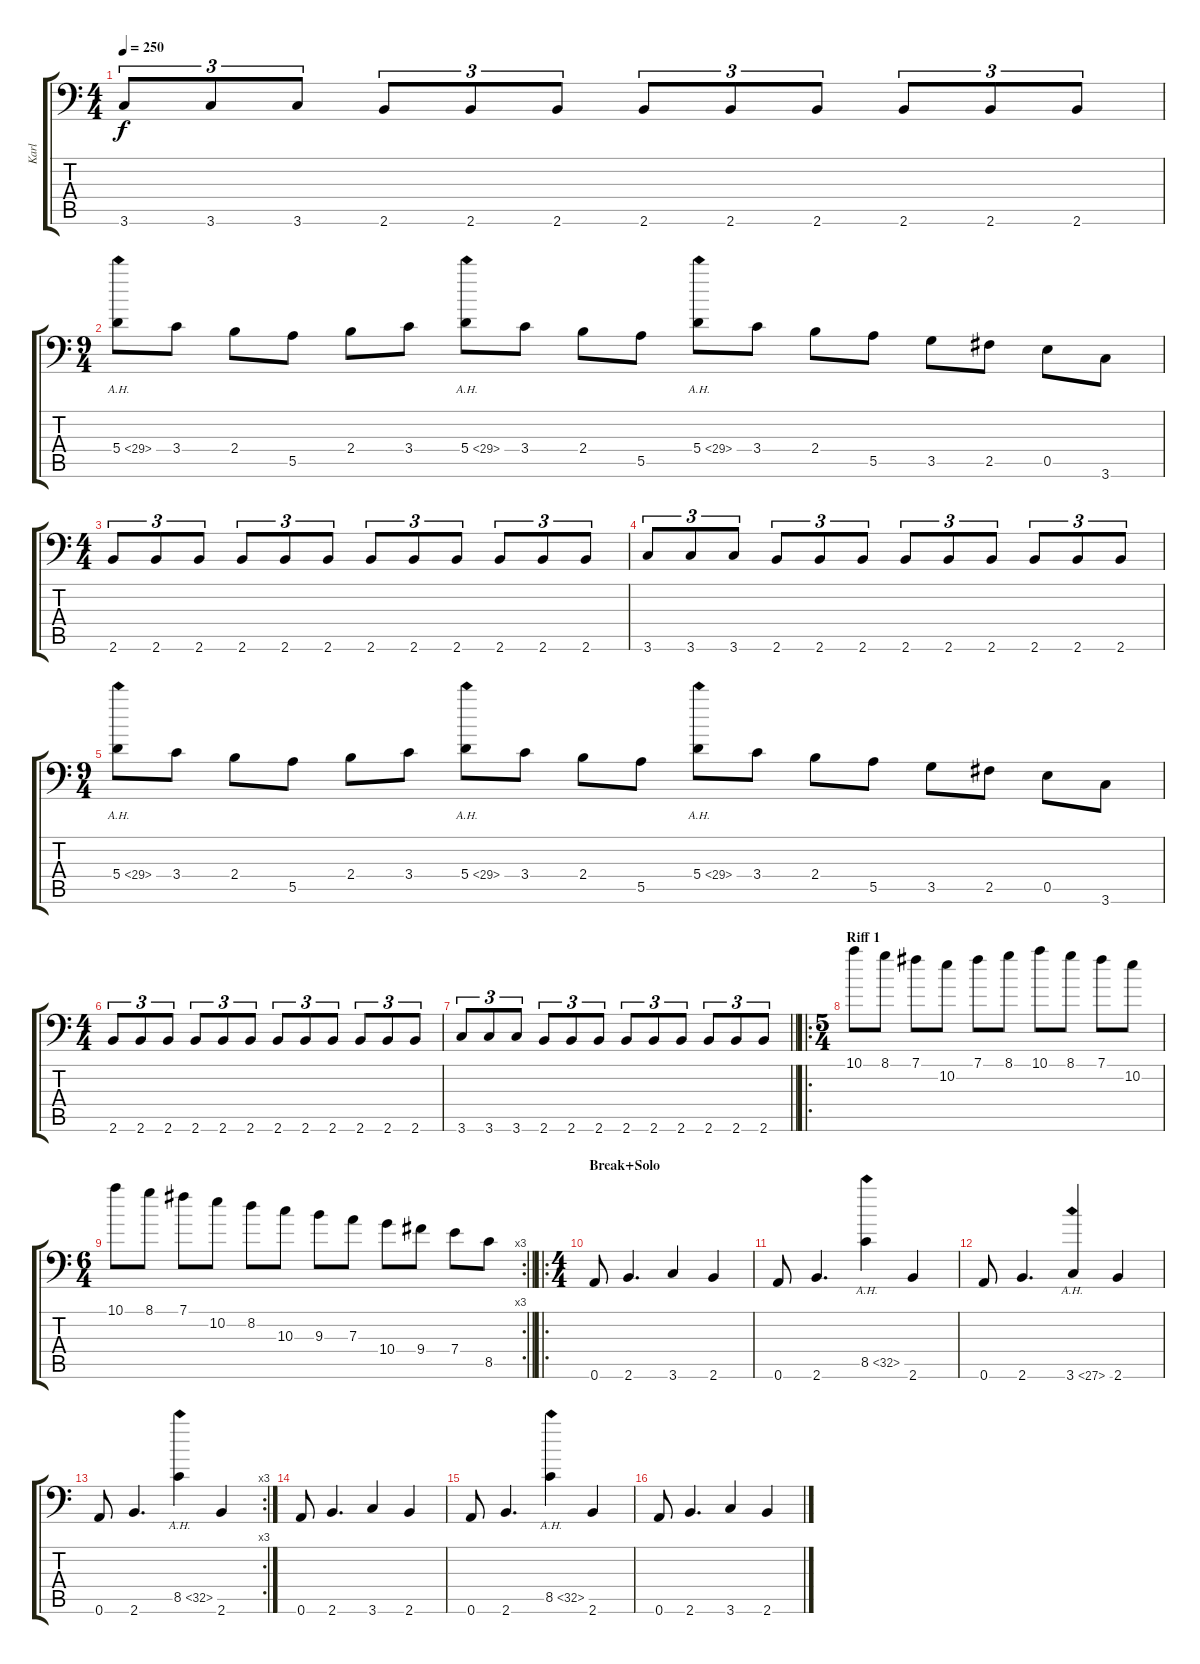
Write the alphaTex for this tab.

\track ("Karl" "Karl") {instrument distortionguitar}
\staff {score tabs}
\tuning (B3 Gb3 D3 A2 E2 A1) {hide}
\ts (4 4)
\tempo 250
\clef f4
\ks c
3.6.8{tu (3 2) dy f} 3.6.8{tu (3 2)} 3.6.8{tu (3 2)} 2.6.8{tu (3 2)} 2.6.8{tu (3 2)} 2.6.8{tu (3 2)} 2.6.8{tu (3 2)} 2.6.8{tu (3 2)} 2.6.8{tu (3 2)} 2.6.8{tu (3 2)} 2.6.8{tu (3 2)} 2.6.8{tu (3 2)} |
\ts (9 4)
5.4{ah 24}.8 3.4.8 2.4.8 5.5.8 2.4.8 3.4.8 5.4{ah 24}.8 3.4.8 2.4.8 5.5.8 5.4{ah 24}.8 3.4.8 2.4.8 5.5.8 3.5.8 2.5.8 0.5.8 3.6.8 |
\ts (4 4)
2.6.8{tu (3 2)} 2.6.8{tu (3 2)} 2.6.8{tu (3 2)} 2.6.8{tu (3 2)} 2.6.8{tu (3 2)} 2.6.8{tu (3 2)} 2.6.8{tu (3 2)} 2.6.8{tu (3 2)} 2.6.8{tu (3 2)} 2.6.8{tu (3 2)} 2.6.8{tu (3 2)} 2.6.8{tu (3 2)} |
3.6.8{tu (3 2)} 3.6.8{tu (3 2)} 3.6.8{tu (3 2)} 2.6.8{tu (3 2)} 2.6.8{tu (3 2)} 2.6.8{tu (3 2)} 2.6.8{tu (3 2)} 2.6.8{tu (3 2)} 2.6.8{tu (3 2)} 2.6.8{tu (3 2)} 2.6.8{tu (3 2)} 2.6.8{tu (3 2)} |
\ts (9 4)
5.4{ah 24}.8 3.4.8 2.4.8 5.5.8 2.4.8 3.4.8 5.4{ah 24}.8 3.4.8 2.4.8 5.5.8 5.4{ah 24}.8 3.4.8 2.4.8 5.5.8 3.5.8 2.5.8 0.5.8 3.6.8 |
\ts (4 4)
2.6.8{tu (3 2)} 2.6.8{tu (3 2)} 2.6.8{tu (3 2)} 2.6.8{tu (3 2)} 2.6.8{tu (3 2)} 2.6.8{tu (3 2)} 2.6.8{tu (3 2)} 2.6.8{tu (3 2)} 2.6.8{tu (3 2)} 2.6.8{tu (3 2)} 2.6.8{tu (3 2)} 2.6.8{tu (3 2)} |
\barLineRight lightlight
3.6.8{tu (3 2)} 3.6.8{tu (3 2)} 3.6.8{tu (3 2)} 2.6.8{tu (3 2)} 2.6.8{tu (3 2)} 2.6.8{tu (3 2)} 2.6.8{tu (3 2)} 2.6.8{tu (3 2)} 2.6.8{tu (3 2)} 2.6.8{tu (3 2)} 2.6.8{tu (3 2)} 2.6.8{tu (3 2)} |
\ro
\ts (5 4)
\section ("" "Riff 1")
10.1.8 8.1.8 7.1.8 10.2.8 7.1.8 8.1.8 10.1.8 8.1.8 7.1.8 10.2.8 |
\rc 3
\ts (6 4)
\barLineRight lightlight
10.1.8 8.1.8 7.1.8 10.2.8 8.2.8 10.3.8 9.3.8 7.3.8 10.4.8 9.4.8 7.4.8 8.5.8 |
\ro
\ts (4 4)
\section ("" "Break+Solo")
0.6.8 2.6.4{d} 3.6.4 2.6.4 |
0.6.8 2.6.4{d} 8.5{ah 24}.4 2.6.4 |
0.6.8 2.6.4{d} 3.6{ah 24}.4 2.6.4 |
\rc 3
0.6.8 2.6.4{d} 8.5{ah 24}.4 2.6.4 |
0.6.8 2.6.4{d} 3.6.4 2.6.4 |
0.6.8 2.6.4{d} 8.5{ah 24}.4 2.6.4 |
0.6.8 2.6.4{d} 3.6.4 2.6.4
